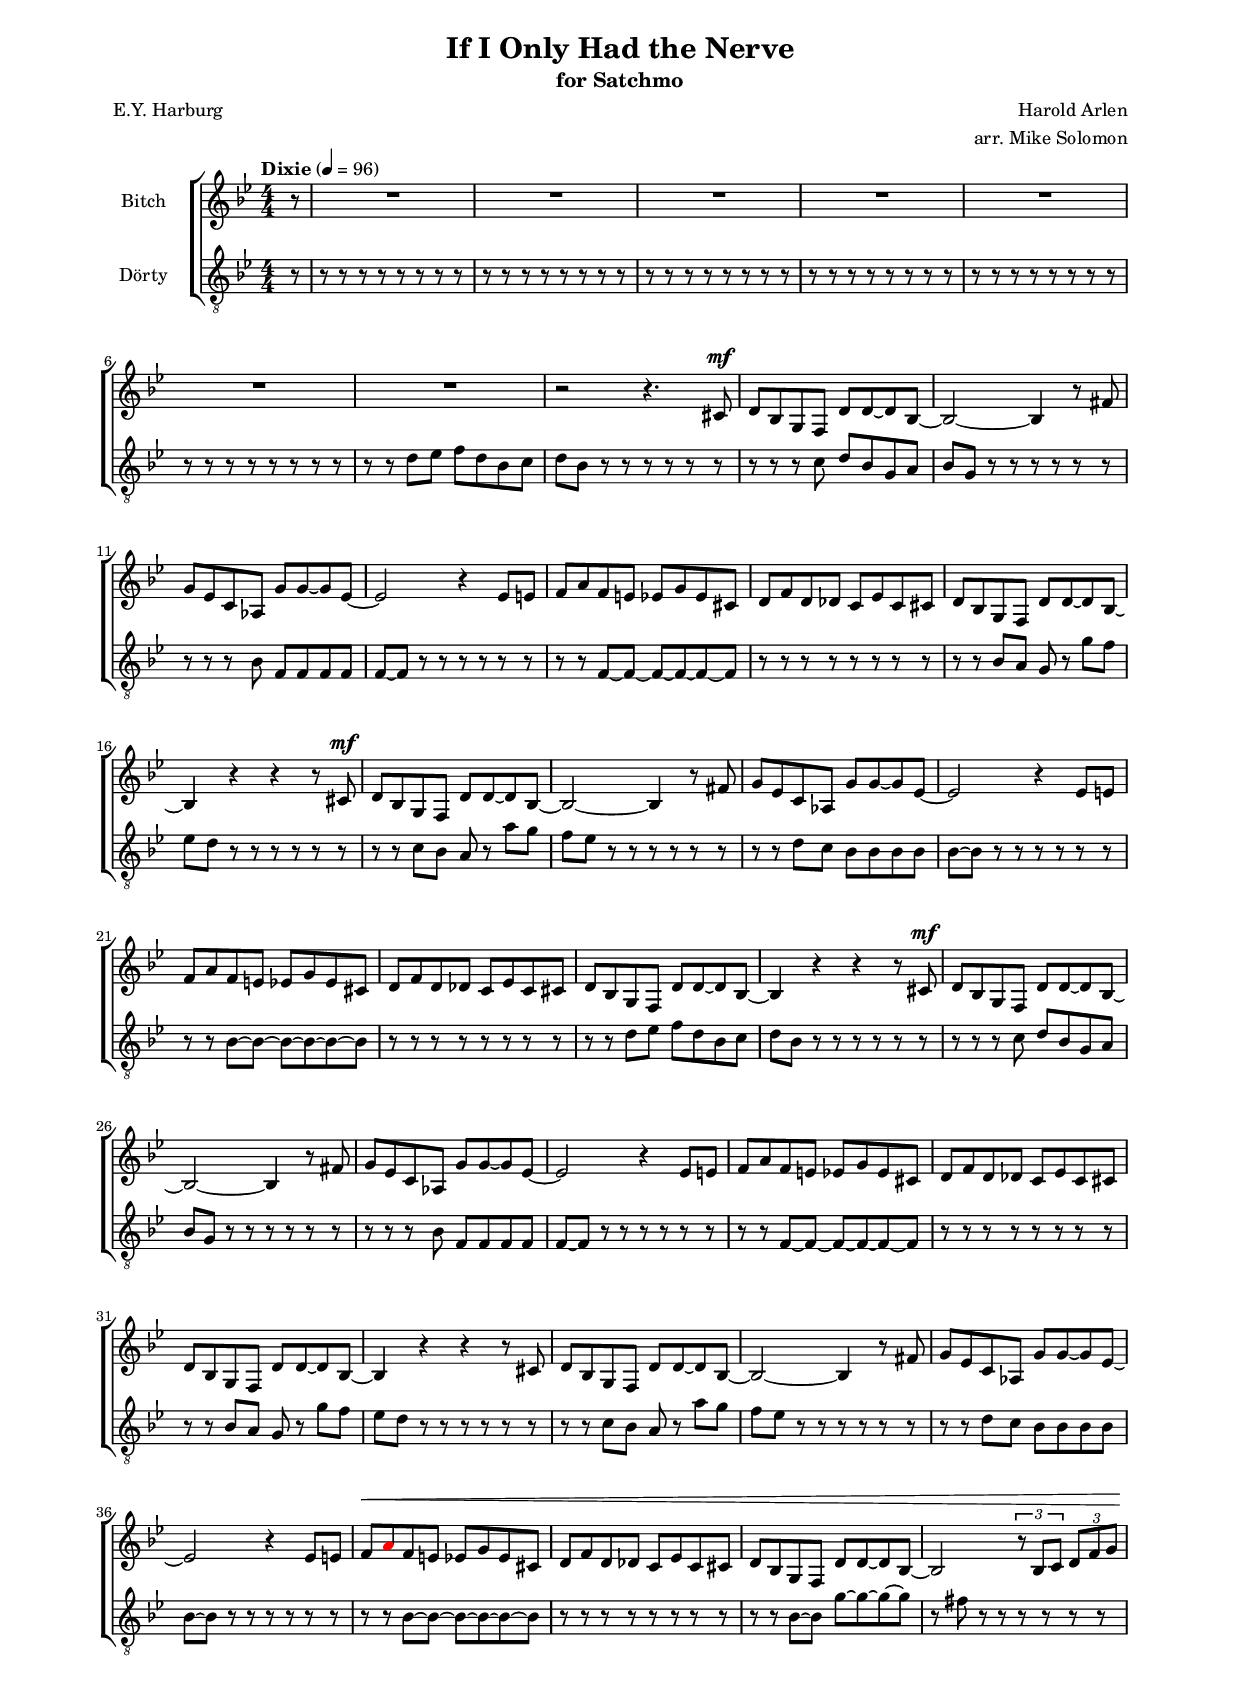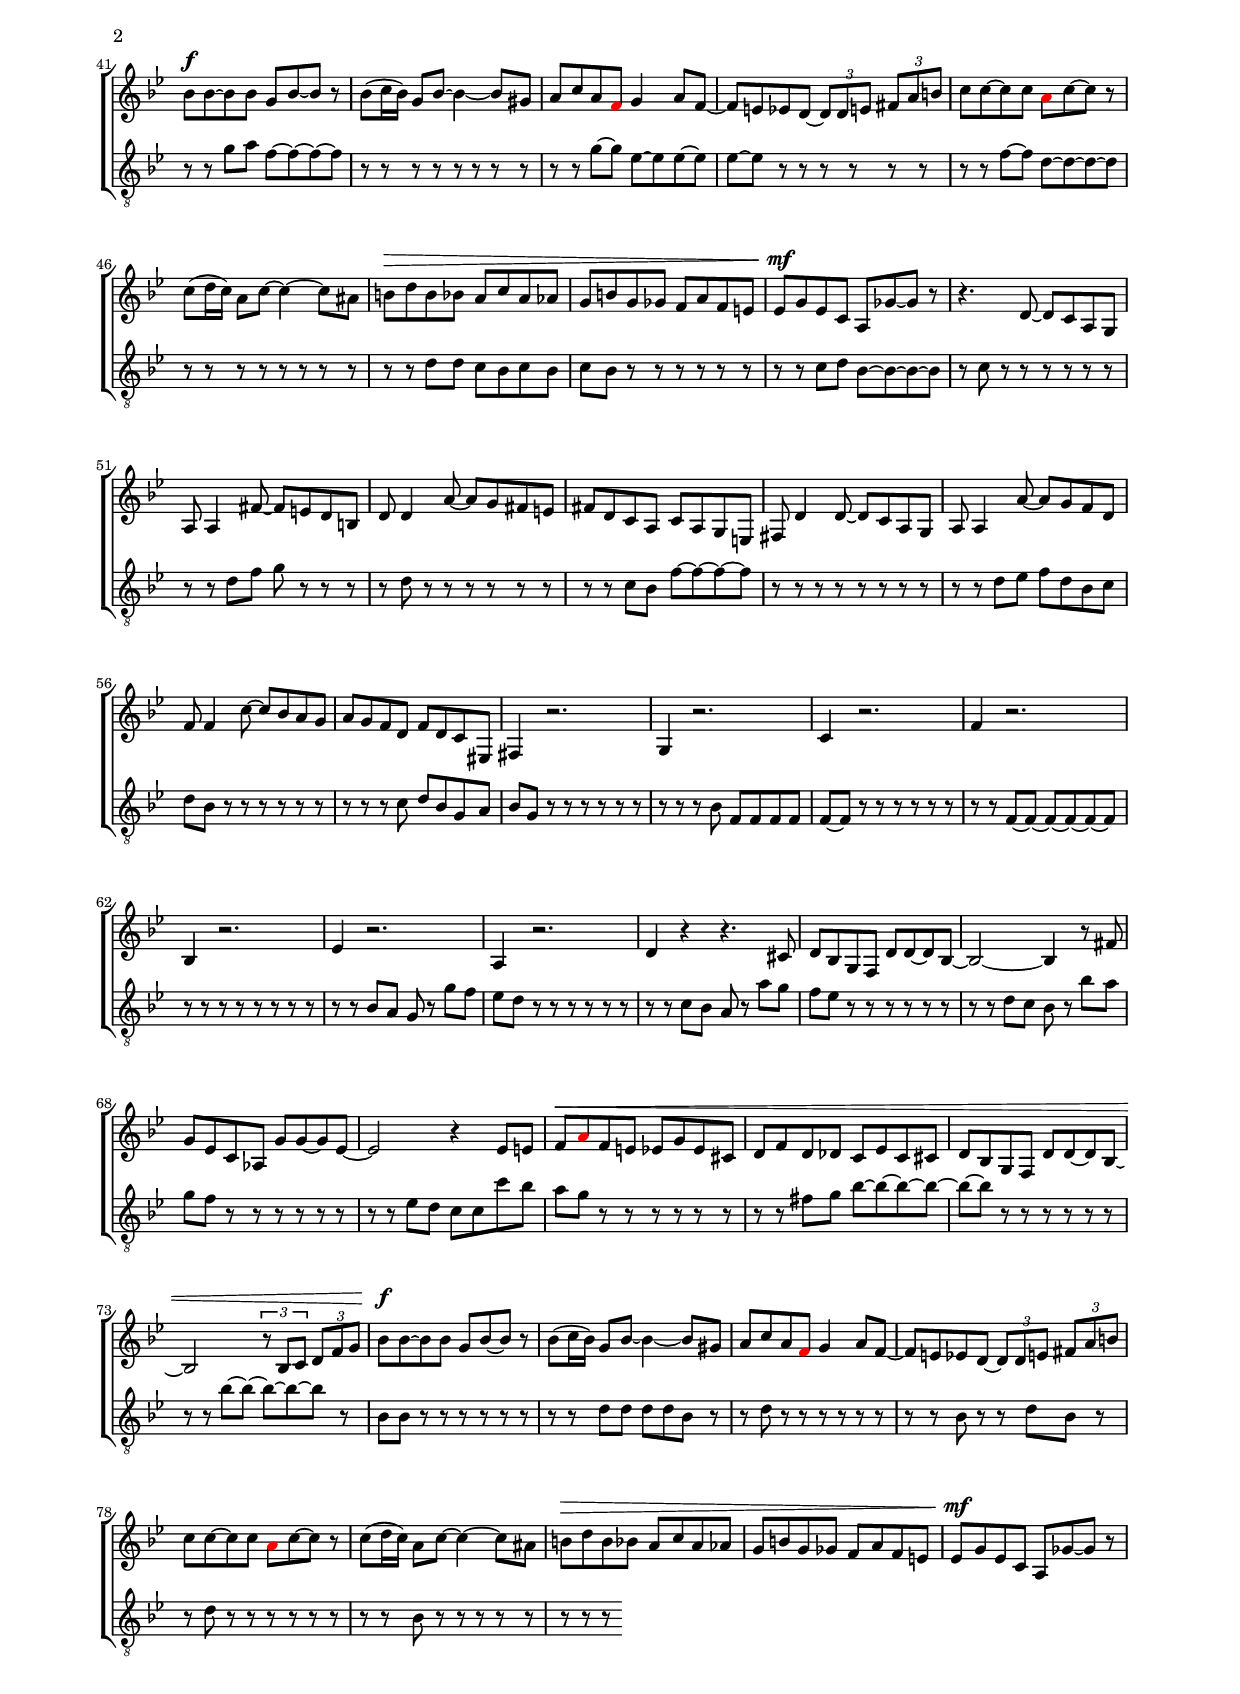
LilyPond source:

\version "2.19.0"
\include "defs-devel.ly"

marD = \markup \null
elsD = \markup \null
mikD = \markup \null
rynZ = \markup \null
desD = \markup \null

#(set-global-staff-size 15.87)
autoBeamInstruction = \autoBeamOn

solo = \markup \italic "solo"
psolo = \markup \italic "(solo)"
skat = \markup \italic "sit skat"
shoot = \markup \italic "SYT"

\header {
  title = "If I Only Had the Nerve"
  subtitle = "for Satchmo"
  %title = "Somewhere Over the Rainbow"
  composer = "Harold Arlen"
  poet = "E.Y. Harburg"
  arranger = "arr. Mike Solomon"
  %arranger = "arr. (anon)"
}
\paper {
  #(define fonts
    (set-global-fonts
    #:music "lilyjazz"
    #:brace "lilyjazz"
    #:roman "LilyJAZZText"
    #:sans "LilyJAZZChord"
    #:factor (/ staff-height pt 20)
  ))
  ragged-right = ##f
  left-margin = 0.75\in
  right-margin = 0.75\in
  %top-margin = 0.5\in
  bottom-margin = 0.6\in
  ragged-last-bottom = ##f
  %max-systems-per-page = #2
  %oddHeaderMarkup = "FIRST FULL DRAFT 20.10.14 4:44"
  %evenHeaderMarkup = "FIRST FULL DRAFT 20.10.14 4:44"
}


#(ly:set-option 'point-and-click #f)

#(set-global-staff-size 15.87)

railroad =  {
  \once \override BreathingSign.text = \markup \musicglyph #"scripts.caesura.straight"
  \breathe
}
myred = \once \override NoteHead #'color = #red

php = \once \override Hairpin.stencil = #(parenthesize-callback ly:hairpin::print)

\paper {
  footnote-separator-markup = \markup { \column { " "\override #`(span-factor . 1/5) { \draw-hline } }}
  footnote-padding = 1\mm
  top-system-spacing = #'((basic-distance . 1) (minimum-distance . 0) (padding . 1) (stretchability . 40))
  bottom-system-spacing = #'((basic-distance . 1) (minimum-distance . 0) (padding . 1) (stretchability . 50))
  ragged-right = ##f
}

prefatoryMatter = {
  \key bes \major
  \autoBeamInstruction
  \time 4/4
}

scorePrefatoryMatter = {
  \prefatoryMatter
  \partial 8
}

midiPrefatoryMatter = {
  \prefatoryMatter
  \partial 8
}

theme = \relative c {
  cis8-\tag #'first \mf |
  d8 bes8 g8 f8 d'8 d8 ~ d8 bes8 ~ |
  bes2 ~ bes4 r8 fis'8 |
  g8 ees8 c8 aes8 g'8 g8 ~ g8 ees8 ~ |
  ees2 r4 ees8 e8 |
  f8-\tag #'second \< \tag #'second { \rred } a8 f8 e8 ees8 g8 ees8 cis8 |
  d8 f8 d8 des8 c8 ees8 c8 cis8 |
  d8 bes8 g8 f8 d'8 d8 ~ d8 bes8 ~ |
  \tag #'first { bes4 }
  \tag #'second { bes2 }
}

marks = {
  \tempo "Dixie" 4=96
  \time 4/4
  \set Score.tempoWholesPerMinute = #(ly:make-moment (* 3 96) 8 0 0)
  \partial 8 s8
  \repeat unfold 200 \unfoldSwing #96
}

soprano = \transpose c c {
  r8
  R1*7
  r2 r4.
  \repeat unfold 3 {
    \transpose c c' \removeWithTag #'second \theme
    r4 r4 r8
  }
  \transpose c c' \removeWithTag #'first \theme
  \relative c' {
    \times 2/3 { r8 bes c } \times 2/3 { d f g } |
    bes8\f bes8 ~ bes8 bes8 g8 bes8 ~ bes8 r8 |
    bes8 ( c16 bes ) g8 bes8 ~ bes4 ~ bes8 gis8 |
    a8 c8 a8 \rred f8 g4 a8 f8 ~ |
    f8 e8 ees8 d8 ~ \times 2/3 { d d e } \times 2/3 { fis a b } |
    c8 c8 ~ c8 c8 \rred a8 c8 ~ c8 r8 |
    c8 ( d16 c ) a8 c8 ~ c4 ~ c8 ais8 |
    b8\> d8 b8 bes8 a8 c8 a8 aes8 |
    g8 b8 g8 ges8 f8 a8 f8 e8 |
    ees8\mf g8 ees8 c8 a8 ges'8 ~ ges8 r8 |
    r4. d8 ~ d c a g |
    a a4 fis'8 ~ fis e d b |
    d d4 a'8 ~ a g fis e |
    fis d c a c a g e |
    fis d'4 d8 ~ d c a g |
    a a4 a'8 ~ a g f d |
    f f4 c'8 ~ c bes a g |
    a g f d f d c eis, |
    fis4 r2. |
    g4 r2. |
    c4 r2. |
    f4 r2. |
    bes,4 r2. |
    ees4 r2. |
    a,4 r2. |
    d4 r4 r4. 
  }
  \transpose c c' \removeWithTag #'first \theme
  \relative c' {
      \times 2/3 { r8 bes c } \times 2/3 { d f g } |
      bes8\f bes8 ~ bes8 bes8 g8 bes8 ~ bes8 r8 |
      bes8 ( c16 bes ) g8 bes8 ~ bes4 ~ bes8 gis8 |
      a8 c8 a8 \rred f8 g4 a8 f8 ~ |
      f8 e8 ees8 d8 ~ \times 2/3 { d d e } \times 2/3 { fis a b } |
      c8 c8 ~ c8 c8 \rred a8 c8 ~ c8 r8 |
      c8 ( d16 c ) a8 c8 ~ c4 ~ c8 ais8 |
      b8\> d8 b8 bes8 a8 c8 a8 aes8 |
      g8 b8 g8 ges8 f8 a8 f8 e8 |
      ees8\mf g8 ees8 c8 a8 ges'8 ~ ges8 r8 |
  }
}

sopranoWords = \lyricmode {
}

test = \transpose c c, {
  \clef "treble_8"
  \transpose g g { r8
r8
r8
r8
r8
r8
r8
r8
r8
r8
r8
r8
r8
r8
r8
r8
r8
r8
r8
r8
r8
r8
r8
r8
r8
r8
r8
r8
r8
r8
r8
r8
r8
r8
r8
r8
r8
r8
r8
r8
r8
r8
r8
r8
r8
r8
r8
r8
r8
r8
r8
d''8
ees''8
f''8
d''8
bes'8
c''8
d''8
bes'8
r8
r8
r8
r8
r8
r8
r8
r8
r8
c''8
d''8
bes'8
g'8
a'8
bes'8
g'8
r8
r8
r8
r8
r8
r8
r8
r8
r8
bes'8
f'8
f'8
f'8
f'8
f'8 ~
f'8
r8
r8
r8
r8
r8
r8
r8
r8
f'8 ~
f'8 ~
f'8 ~
f'8 ~
f'8 ~
f'8
r8
r8
r8
r8
r8
r8
r8
r8
r8
r8
bes'8
a'8
g'8
r8
g''8
f''8
ees''8
d''8
r8
r8
r8
r8
r8
r8
r8
r8
c''8
bes'8
a'8
r8
a''8
g''8
f''8
ees''8
r8
r8
r8
r8
r8
r8
r8
r8
d''8
c''8
bes'8
bes'8
bes'8
bes'8
bes'8 ~
bes'8
r8
r8
r8
r8
r8
r8
r8
r8
bes'8 ~
bes'8 ~
bes'8 ~
bes'8 ~
bes'8 ~
bes'8
r8
r8
r8
r8
r8
r8
r8
r8
r8
r8
d''8
ees''8
f''8
d''8
bes'8
c''8
d''8
bes'8
r8
r8
r8
r8
r8
r8
r8
r8
r8
c''8
d''8
bes'8
g'8
a'8
bes'8
g'8
r8
r8
r8
r8
r8
r8
r8
r8
r8
bes'8
f'8
f'8
f'8
f'8
f'8 ~
f'8
r8
r8
r8
r8
r8
r8
r8
r8
f'8 ~
f'8 ~
f'8 ~
f'8 ~
f'8 ~
f'8
r8
r8
r8
r8
r8
r8
r8
r8
r8
r8
bes'8
a'8
g'8
r8
g''8
f''8
ees''8
d''8
r8
r8
r8
r8
r8
r8
r8
r8
c''8
bes'8
a'8
r8
a''8
g''8
f''8
ees''8
r8
r8
r8
r8
r8
r8
r8
r8
d''8
c''8
bes'8
bes'8
bes'8
bes'8
bes'8 ~
bes'8
r8
r8
r8
r8
r8
r8
r8
r8
bes'8 ~
bes'8 ~
bes'8 ~
bes'8 ~
bes'8 ~
bes'8
r8
r8
r8
r8
r8
r8
r8
r8
r8
r8
bes'8 ~
bes'8
g''8 ~
g''8 ~
g''8 ~
g''8
r8
fis''8
r8
r8
r8
r8
r8
r8
r8
r8
g''8
a''8
f''8 ~
f''8 ~
f''8 ~
f''8
r8
r8
r8
r8
r8
r8
r8
r8
r8
r8
g''8 ~
g''8
ees''8 ~
ees''8
ees''8 ~
ees''8
ees''8 ~
ees''8
r8
r8
r8
r8
r8
r8
r8
r8
f''8 ~
f''8
d''8 ~
d''8 ~
d''8 ~
d''8
r8
r8
r8
r8
r8
r8
r8
r8
r8
r8
d''8
d''8
c''8
bes'8
c''8
bes'8
c''8
bes'8
r8
r8
r8
r8
r8
r8
r8
r8
c''8
d''8
bes'8 ~
bes'8 ~
bes'8 ~
bes'8
r8
c''8
r8
r8
r8
r8
r8
r8
r8
r8
d''8
f''8
g''8
r8
r8
r8
r8
d''8
r8
r8
r8
r8
r8
r8
r8
r8
c''8
bes'8
f''8 ~
f''8 ~
f''8 ~
f''8
r8
r8
r8
r8
r8
r8
r8
r8
r8
r8
d''8
ees''8
f''8
d''8
bes'8
c''8
d''8
bes'8
r8
r8
r8
r8
r8
r8
r8
r8
r8
c''8
d''8
bes'8
g'8
a'8
bes'8
g'8
r8
r8
r8
r8
r8
r8
r8
r8
r8
bes'8
f'8
f'8
f'8
f'8
f'8 ~
f'8
r8
r8
r8
r8
r8
r8
r8
r8
f'8 ~
f'8 ~
f'8 ~
f'8 ~
f'8 ~
f'8
r8
r8
r8
r8
r8
r8
r8
r8
r8
r8
bes'8
a'8
g'8
r8
g''8
f''8
ees''8
d''8
r8
r8
r8
r8
r8
r8
r8
r8
c''8
bes'8
a'8
r8
a''8
g''8
f''8
ees''8
r8
r8
r8
r8
r8
r8
r8
r8
d''8
c''8
bes'8
r8
bes''8
a''8
g''8
f''8
r8
r8
r8
r8
r8
r8
r8
r8
ees''8
d''8
c''8
c''8
c'''8
bes''8
a''8
g''8
r8
r8
r8
r8
r8
r8
r8
r8
fis''8
g''8
bes''8 ~
bes''8 ~
bes''8 ~
bes''8 ~
bes''8 ~
bes''8
r8
r8
r8
r8
r8
r8
r8
r8
bes''8 ~
bes''8 ~
bes''8 ~
bes''8 ~
bes''8
r8
bes'8
bes'8
r8
r8
r8
r8
r8
r8
r8
r8
d''8
d''8
d''8
d''8
bes'8
r8
r8
d''8
r8
r8
r8
r8
r8
r8
r8
r8
bes'8
r8
r8
d''8
bes'8
r8
r8
d''8
r8
r8
r8
r8
r8
r8
r8
r8
bes'8
r8
r8
r8
r8
r8
r8
r8
r8 }
}


\score {
  \new ChoirStaff <<
    \new Staff \with { instrumentName = \bitchName %shortInstrumentName = #"M."
} <<
      \new Voice = "soprano" { << { \numericTimeSignature
	\scorePrefatoryMatter
        \soprano
      } {
	\scorePrefatoryMatter
        \marks
      } >> }
      \new Lyrics \lyricsto "soprano" {
        \sopranoWords
      }
    >>
    \new Staff \with { instrumentName = \dortyName %shortInstrumentName = #"E."
} <<
      \new Voice = "mezzo" { \numericTimeSignature
	\scorePrefatoryMatter
        \test
      }
    >>
  >>
  \midi{}
  \layout {
    \context {
      \Voice
      \override TextScript #'layer = #6
      \override NoteHead #'layer = #7
      \override Glissando #'breakable = ##t
      \override TupletNumber #'breakable = ##t
      \override TupletBracket #'breakable = ##t
      \override DynamicLineSpanner.direction = #UP
      \remove "Forbid_line_break_engraver"
    }
    \context {
      \Staff
      %\consists "Metronome_mark_engraver"
      \override TimeSignature #'style = #'numbered
      \override StaffSymbol #'layer = #4
      \override TimeSignature #'layer = #3
      \override TimeSignature #'whiteout = ##t
    }
    \context {
      \Lyrics
      %\override LyricText #'whiteout = ##t
      \override LyricText #'layer = #6
    }
    \context {
      \Score
      %\remove "Metronome_mark_engraver"
      \override NonMusicalPaperColumn #'allow-loose-spacing = ##f
    }
  }
}
